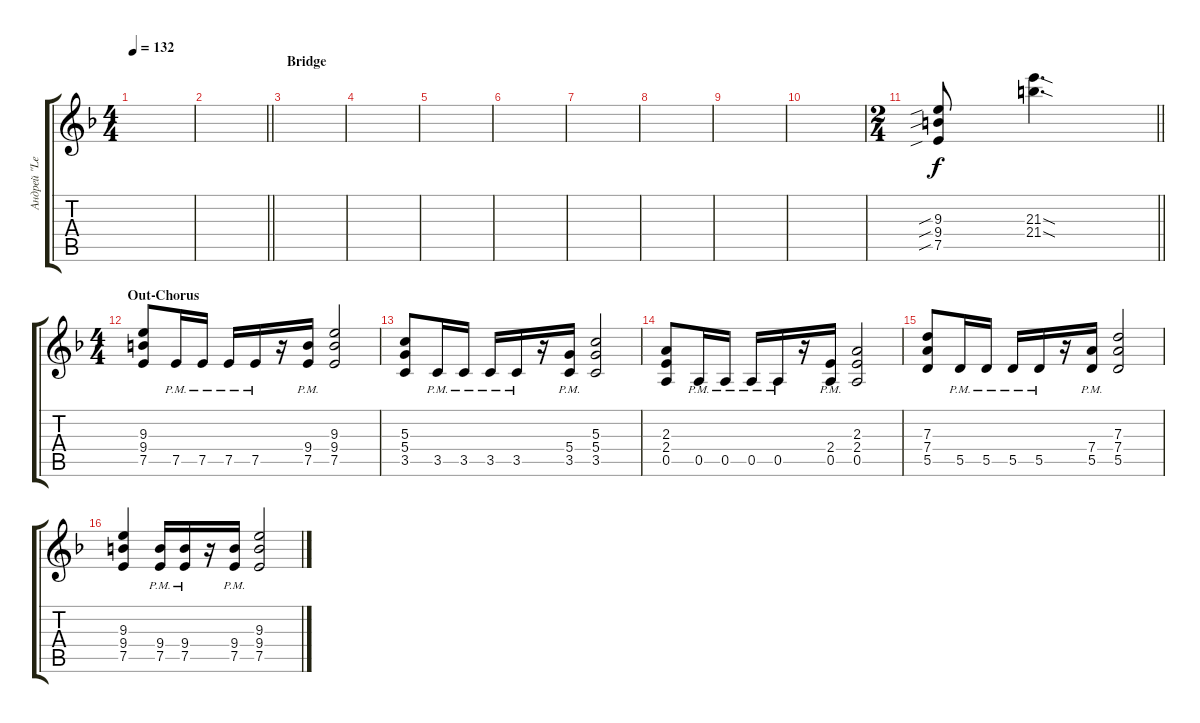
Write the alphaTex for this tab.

\track ("Андрей \"Leo\" Леонтьев" "Андрей \"Le") {instrument distortionguitar}
\staff {score tabs}
\tuning (E4 B3 G3 D3 A2 E2) {hide}
\ts (4 4)
\tempo 132
\clef g2
\ks f
|
\barLineRight lightlight
|
\section ("" "Bridge")
|
|
|
|
|
|
|
|
\ts (2 4)
\barLineRight lightlight
(9.3{sib} 9.4{sib} 7.5{sib}).8 (21.3{sod} 21.4{sod}).4{d} |
\ts (4 4)
\section ("" "Out-Chorus")
(9.3 9.4 7.5).8 7.5{pm}.16 7.5{pm}.16 7.5{pm}.16 7.5{pm}.16 r.16 (9.4{pm} 7.5{pm}).16 (9.3 9.4 7.5).2 |
(5.3 5.4 3.5).8 3.5{pm}.16 3.5{pm}.16 3.5{pm}.16 3.5{pm}.16 r.16 (5.4{pm} 3.5{pm}).16 (5.3 5.4 3.5).2 |
(2.3 2.4 0.5).8 0.5{pm}.16 0.5{pm}.16 0.5{pm}.16 0.5{pm}.16 r.16 (2.4{pm} 0.5{pm}).16 (2.3 2.4 0.5).2 |
(7.3 7.4 5.5).8 5.5{pm}.16 5.5{pm}.16 5.5{pm}.16 5.5{pm}.16 r.16 (7.4{pm} 5.5{pm}).16 (7.3 7.4 5.5).2 |
(9.3 9.4 7.5).4 (9.4{pm} 7.5{pm}).16 (9.4{pm} 7.5{pm}).16 r.16 (9.4{pm} 7.5{pm}).16 (9.3 9.4 7.5).2
